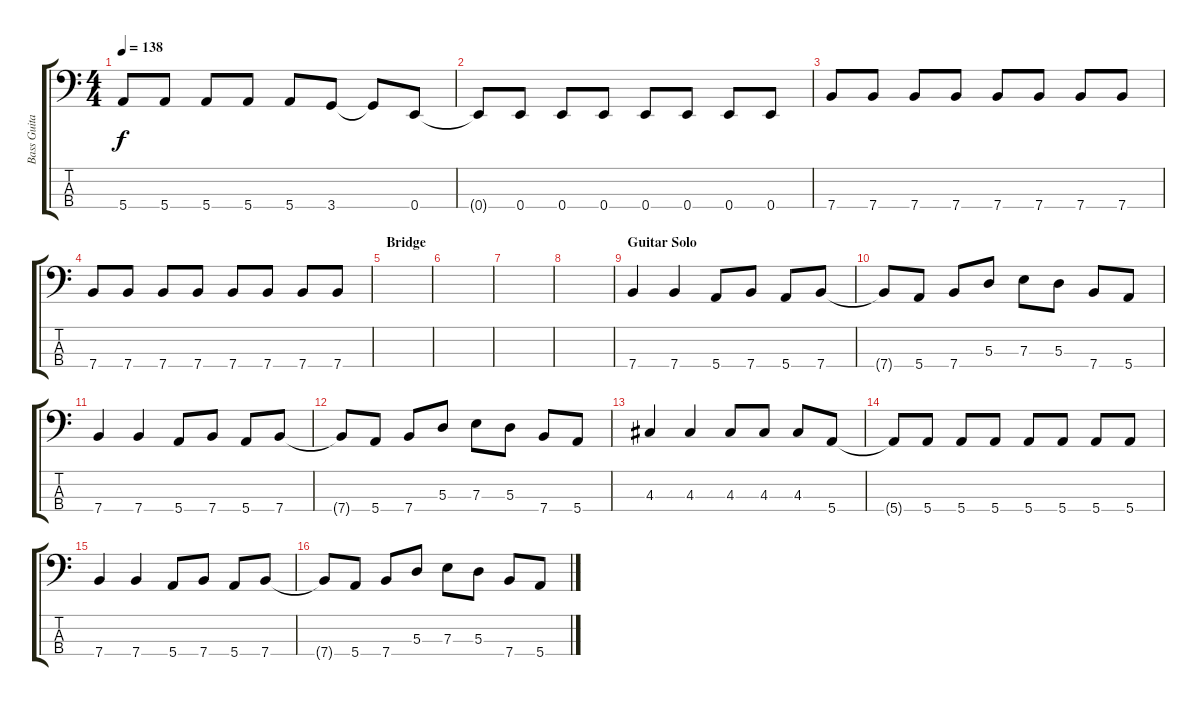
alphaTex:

\track ("Bass Guitar" "Bass Guita") {instrument electricbasspick}
\staff {score tabs}
\tuning (G2 D2 A1 E1) {hide}
\ts (4 4)
\tempo 138
\clef f4
\ks c
5.4.8{dy f} 5.4.8 5.4.8 5.4.8 5.4.8 3.4.8 3.4{t}.8 0.4.8 |
0.4{t}.8 0.4.8 0.4.8 0.4.8 0.4.8 0.4.8 0.4.8 0.4.8 |
7.4.8 7.4.8 7.4.8 7.4.8 7.4.8 7.4.8 7.4.8 7.4.8 |
7.4.8 7.4.8 7.4.8 7.4.8 7.4.8 7.4.8 7.4.8 7.4.8 |
\section ("" "Bridge")
|
|
|
|
\section ("" "Guitar Solo")
7.4.4 7.4.4 5.4.8 7.4.8 5.4.8 7.4.8 |
7.4{t}.8 5.4.8 7.4.8 5.3.8 7.3.8 5.3.8 7.4.8 5.4.8 |
7.4.4 7.4.4 5.4.8 7.4.8 5.4.8 7.4.8 |
7.4{t}.8 5.4.8 7.4.8 5.3.8 7.3.8 5.3.8 7.4.8 5.4.8 |
4.3.4 4.3.4 4.3.8 4.3.8 4.3.8 5.4.8 |
5.4{t}.8 5.4.8 5.4.8 5.4.8 5.4.8 5.4.8 5.4.8 5.4.8 |
7.4.4 7.4.4 5.4.8 7.4.8 5.4.8 7.4.8 |
7.4{t}.8 5.4.8 7.4.8 5.3.8 7.3.8 5.3.8 7.4.8 5.4.8
